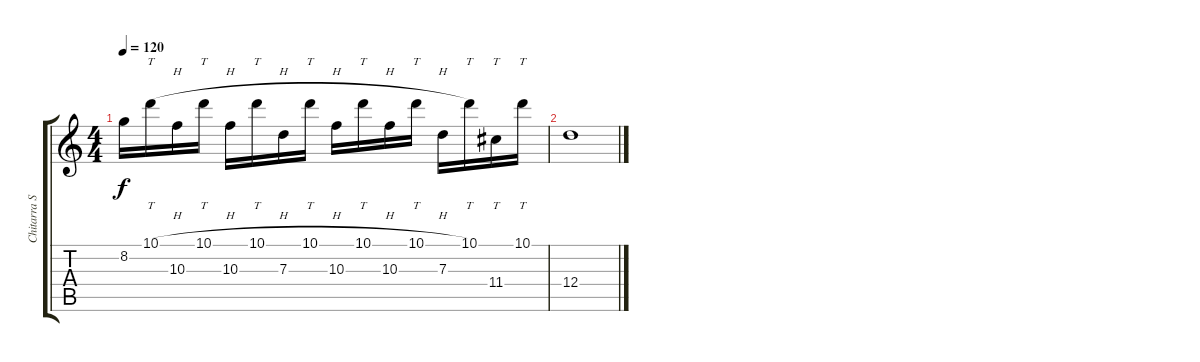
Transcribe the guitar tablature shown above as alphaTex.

\track ("Chitarra Solista" "Chitarra S") {instrument overdrivenguitar}
\staff {score tabs}
\tuning (E4 B3 G3 D3 A2 E2) {hide}
\ts (4 4)
\tempo 120
\clef g2
\ks c
8.2.16{dy f} 10.1{h}.16{tt} 10.3.16 10.1{h}.16{tt} 10.3.16 10.1{h}.16{tt} 7.3.16 10.1{h}.16{tt} 10.3.16 10.1{h}.16{tt} 10.3.16 10.1{h}.16{tt} 7.3.16 10.1.16{tt} 11.4.16{tt} 10.1.16{tt} |
12.4.1
